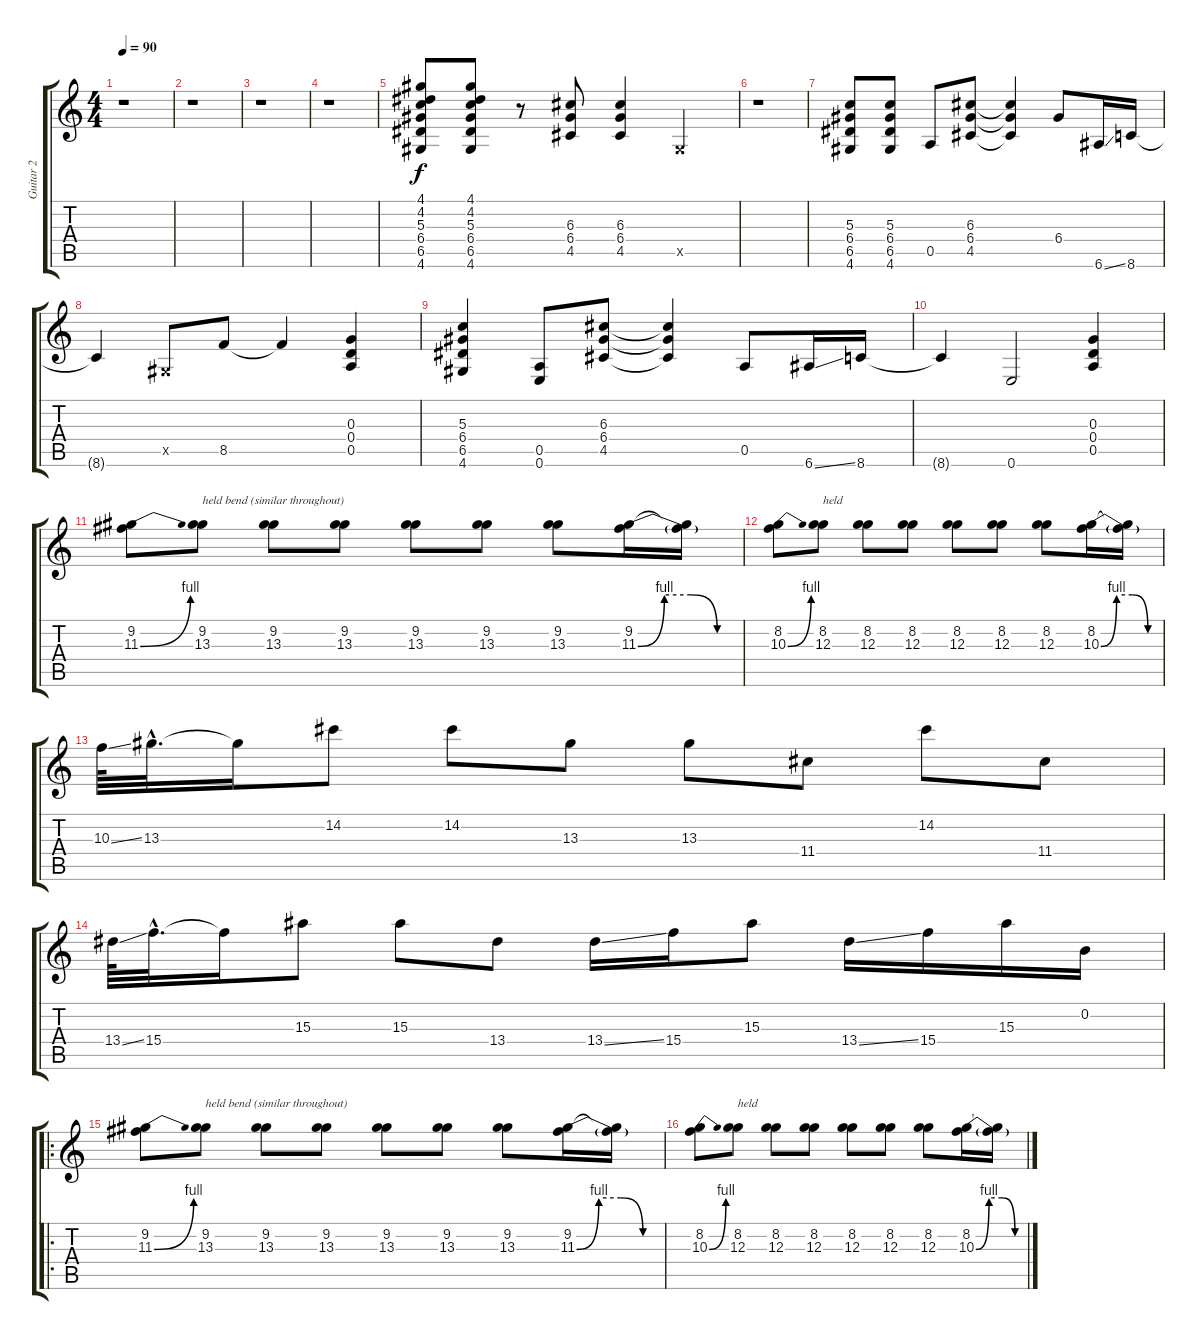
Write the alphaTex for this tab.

\track ("Guitar 2" "Guitar 2") {instrument distortionguitar}
\staff {score tabs}
\tuning (E4 B3 G3 D3 A2 E2) {hide}
\ts (4 4)
\tempo 90
\clef g2
\ks c
r.1{dy f} |
r.1 |
r.1 |
r.1 |
(4.1 4.2 5.3 6.4 6.5 4.6).8 (4.1 4.2 5.3 6.4 6.5 4.6).8 r.8 (6.3 6.4 4.5).8 (6.3 6.4 4.5).4 -1.5{x}.4 |
r.1 |
(5.3 6.4 6.5 4.6).8 (5.3 6.4 6.5 4.6).8 0.5.8 (6.3 6.4 4.5).8 (6.3{t} 6.4{t} 4.5{t}).4 6.4.8 6.6{ss}.16 8.6.16 |
8.6{t}.4 -1.5{x}.8 8.5.8 8.5{t}.4 (0.3 0.4 0.5).4 |
(5.3 6.4 6.5 4.6).4 (0.5 0.6).8 (6.3 6.4 4.5).8 (6.3{t} 6.4{t} 4.5{t}).4 0.5.8 6.6{ss}.16 8.6.16 |
8.6{t}.4 0.6.2 (0.3 0.4 0.5).4 |
(9.2 11.3{be (bend 0 0 60 4)}).8 (9.2 13.3).8{txt "held bend (similar throughout)"} (9.2 13.3).8 (9.2 13.3).8 (9.2 13.3).8 (9.2 13.3).8 (9.2 13.3).8 (9.2 11.3{be (custom 0 0 15 4 30 4 45 0 60 0)}).16 (9.2{t} 11.3{t}).16 |
(8.2 10.3{be (bend 0 0 60 4)}).8 (8.2 12.3).8{txt "held"} (8.2 12.3).8 (8.2 12.3).8 (8.2 12.3).8 (8.2 12.3).8 (8.2 12.3).8 (8.2 10.3{be (custom 0 0 15 4 30 4 45 0 60 0)}).16 (8.2{t} 10.3{t}).16 |
10.3{ss}.64 13.3{hac}.32{d} 13.3{t}.16 14.2.8 14.2.8 13.3.8 13.3.8 11.4.8 14.2.8 11.4.8 |
13.4{ss}.64 15.4{hac}.32{d} 15.4{t}.16 15.3.8 15.3.8 13.4.8 13.4{ss}.16 15.4.16 15.3.8 13.4{ss}.16 15.4.16 15.3.16 0.2.16 |
\ro
(9.2 11.3{be (bend 0 0 60 4)}).8 (9.2 13.3).8{txt "held bend (similar throughout)"} (9.2 13.3).8 (9.2 13.3).8 (9.2 13.3).8 (9.2 13.3).8 (9.2 13.3).8 (9.2 11.3{be (custom 0 0 15 4 30 4 45 0 60 0)}).16 (9.2{t} 11.3{t}).16 |
(8.2 10.3{be (bend 0 0 60 4)}).8 (8.2 12.3).8{txt "held"} (8.2 12.3).8 (8.2 12.3).8 (8.2 12.3).8 (8.2 12.3).8 (8.2 12.3).8 (8.2 10.3{be (custom 0 0 15 4 30 4 45 0 60 0)}).16 (8.2{t} 10.3{t}).16
